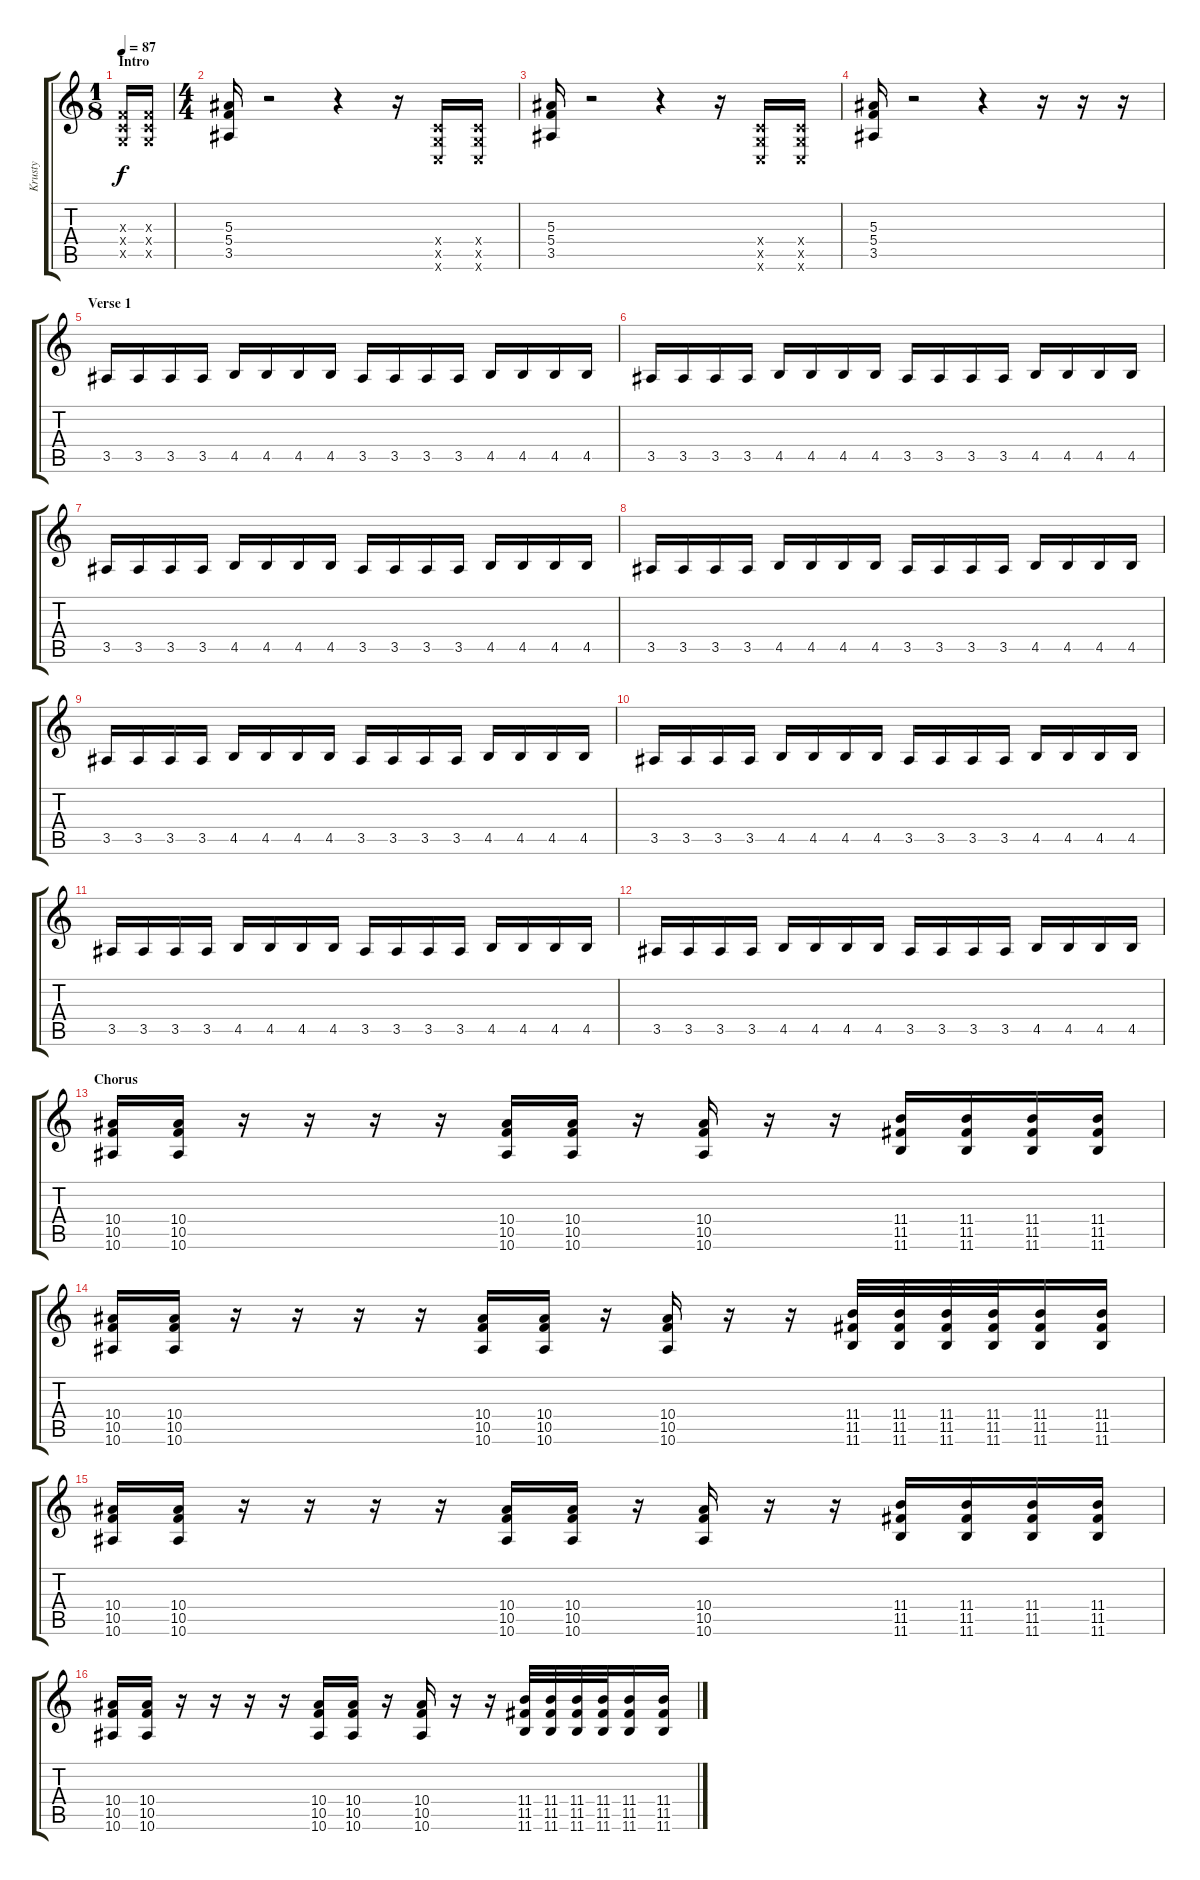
\track ("Krusty" "Krusty") {instrument distortionguitar}
\staff {score tabs}
\tuning (D4 A3 F3 C3 G2 C2) {hide}
\ts (1 8)
\section ("" "Intro")
\tempo 87
\clef g2
\ks c
(0.3{x} 0.4{x} 0.5{x}).16{dy f instrument distortionguitar} (0.3{x} 0.4{x} 0.5{x}).16 |
\ts (4 4)
(5.3 5.4 3.5).16 r.2 r.4 r.16 (0.4{x} 0.5{x} 0.6{x}).16 (0.4{x} 0.5{x} 0.6{x}).16 |
(5.3 5.4 3.5).16 r.2 r.4 r.16 (0.4{x} 0.5{x} 0.6{x}).16 (0.4{x} 0.5{x} 0.6{x}).16 |
(5.3 5.4 3.5).16 r.2 r.4 r.16 r.16 r.16 |
\section ("" "Verse 1")
3.5.16 3.5.16 3.5.16 3.5.16 4.5.16 4.5.16 4.5.16 4.5.16 3.5.16 3.5.16 3.5.16 3.5.16 4.5.16 4.5.16 4.5.16 4.5.16 |
3.5.16 3.5.16 3.5.16 3.5.16 4.5.16 4.5.16 4.5.16 4.5.16 3.5.16 3.5.16 3.5.16 3.5.16 4.5.16 4.5.16 4.5.16 4.5.16 |
3.5.16 3.5.16 3.5.16 3.5.16 4.5.16 4.5.16 4.5.16 4.5.16 3.5.16 3.5.16 3.5.16 3.5.16 4.5.16 4.5.16 4.5.16 4.5.16 |
3.5.16 3.5.16 3.5.16 3.5.16 4.5.16 4.5.16 4.5.16 4.5.16 3.5.16 3.5.16 3.5.16 3.5.16 4.5.16 4.5.16 4.5.16 4.5.16 |
3.5.16 3.5.16 3.5.16 3.5.16 4.5.16 4.5.16 4.5.16 4.5.16 3.5.16 3.5.16 3.5.16 3.5.16 4.5.16 4.5.16 4.5.16 4.5.16 |
3.5.16 3.5.16 3.5.16 3.5.16 4.5.16 4.5.16 4.5.16 4.5.16 3.5.16 3.5.16 3.5.16 3.5.16 4.5.16 4.5.16 4.5.16 4.5.16 |
3.5.16 3.5.16 3.5.16 3.5.16 4.5.16 4.5.16 4.5.16 4.5.16 3.5.16 3.5.16 3.5.16 3.5.16 4.5.16 4.5.16 4.5.16 4.5.16 |
3.5.16 3.5.16 3.5.16 3.5.16 4.5.16 4.5.16 4.5.16 4.5.16 3.5.16 3.5.16 3.5.16 3.5.16 4.5.16 4.5.16 4.5.16 4.5.16 |
\section ("" "Chorus")
(10.4 10.5 10.6).16 (10.4 10.5 10.6).16 r.16 r.16 r.16 r.16 (10.4 10.5 10.6).16 (10.4 10.5 10.6).16 r.16 (10.4 10.5 10.6).16 r.16 r.16 (11.4 11.5 11.6).16 (11.4 11.5 11.6).16 (11.4 11.5 11.6).16 (11.4 11.5 11.6).16 |
(10.4 10.5 10.6).16 (10.4 10.5 10.6).16 r.16 r.16 r.16 r.16 (10.4 10.5 10.6).16 (10.4 10.5 10.6).16 r.16 (10.4 10.5 10.6).16 r.16 r.16 (11.4 11.5 11.6).32 (11.4 11.5 11.6).32 (11.4 11.5 11.6).32 (11.4 11.5 11.6).32 (11.4 11.5 11.6).16 (11.4 11.5 11.6).16 |
(10.4 10.5 10.6).16 (10.4 10.5 10.6).16 r.16 r.16 r.16 r.16 (10.4 10.5 10.6).16 (10.4 10.5 10.6).16 r.16 (10.4 10.5 10.6).16 r.16 r.16 (11.4 11.5 11.6).16 (11.4 11.5 11.6).16 (11.4 11.5 11.6).16 (11.4 11.5 11.6).16 |
(10.4 10.5 10.6).16 (10.4 10.5 10.6).16 r.16 r.16 r.16 r.16 (10.4 10.5 10.6).16 (10.4 10.5 10.6).16 r.16 (10.4 10.5 10.6).16 r.16 r.16 (11.4 11.5 11.6).32 (11.4 11.5 11.6).32 (11.4 11.5 11.6).32 (11.4 11.5 11.6).32 (11.4 11.5 11.6).16 (11.4 11.5 11.6).16
